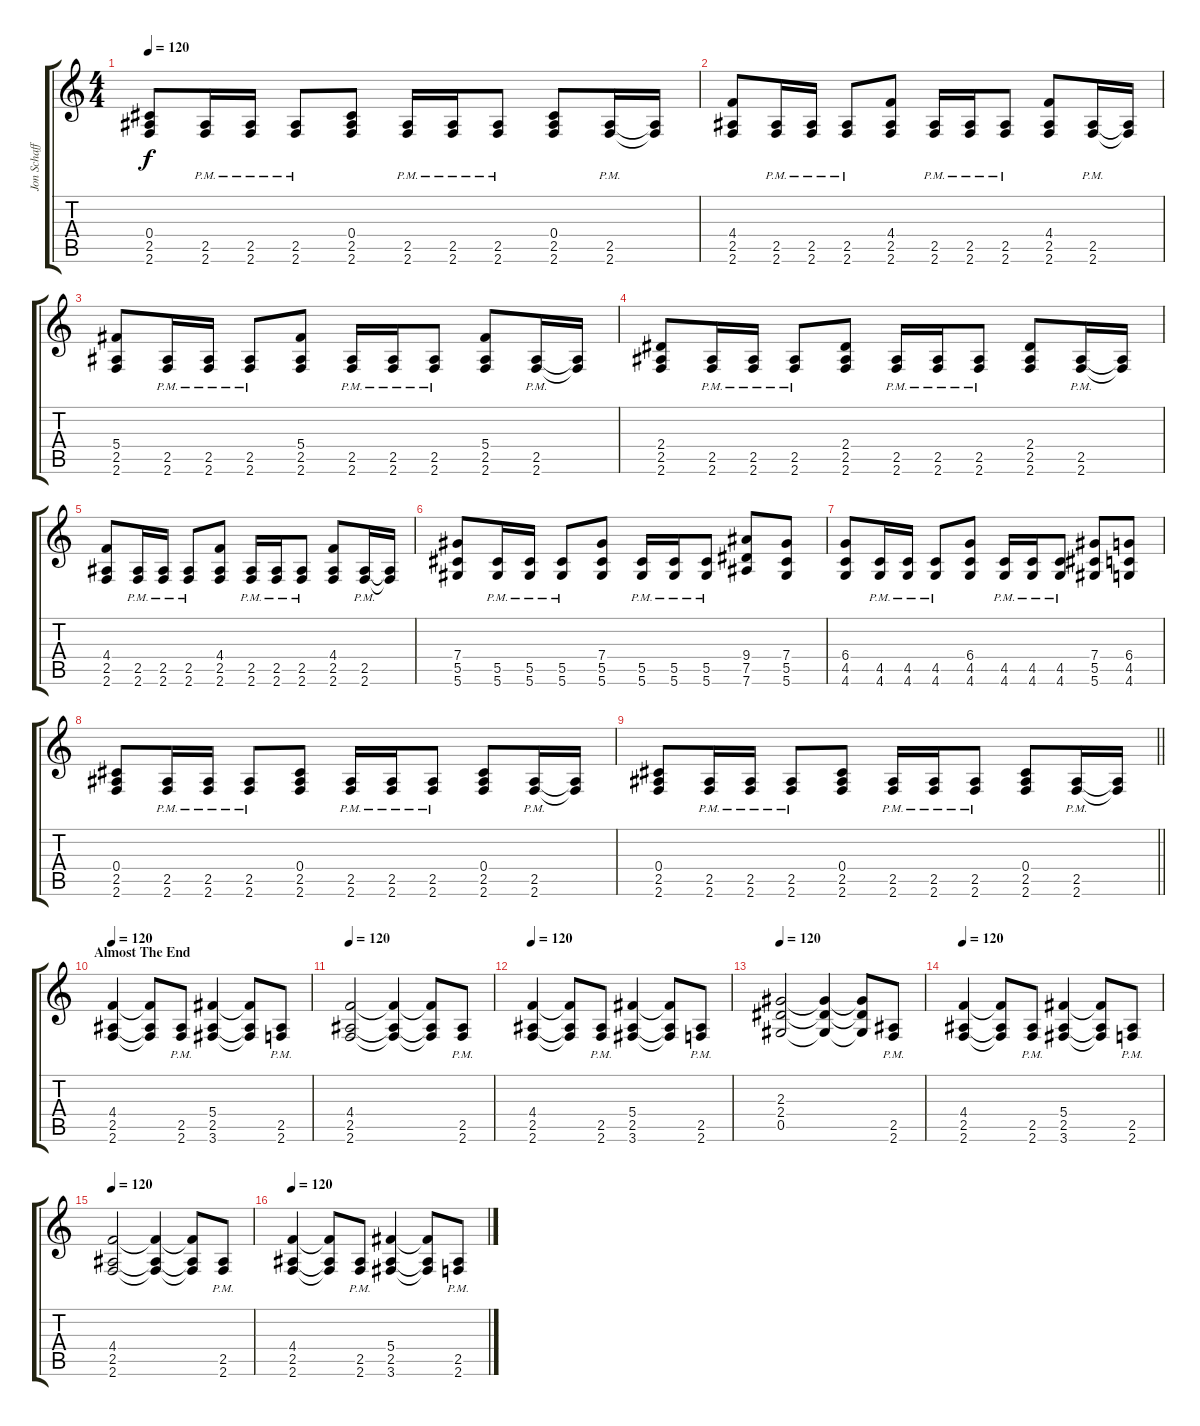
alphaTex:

\track ("Jon Schaffer" "Jon Schaff") {instrument overdrivenguitar}
\staff {score tabs}
\tuning (Eb4 Bb3 Gb3 Db3 Ab2 Eb2) {hide}
\ts (4 4)
\tempo 120
\clef g2
\ks c
(0.4 2.5 2.6).8{dy f} (2.5{pm} 2.6{pm}).16 (2.5{pm} 2.6{pm}).16 (2.5{pm} 2.6{pm}).8 (0.4 2.5 2.6).8 (2.5{pm} 2.6{pm}).16 (2.5{pm} 2.6{pm}).16 (2.5{pm} 2.6{pm}).8 (0.4 2.5 2.6).8 (2.5{pm} 2.6{pm}).16 (2.5{t} 2.6{t}).16 |
(4.4 2.5 2.6).8 (2.5{pm} 2.6{pm}).16 (2.5{pm} 2.6{pm}).16 (2.5{pm} 2.6{pm}).8 (4.4 2.5 2.6).8 (2.5{pm} 2.6{pm}).16 (2.5{pm} 2.6{pm}).16 (2.5{pm} 2.6{pm}).8 (4.4 2.5 2.6).8 (2.5{pm} 2.6{pm}).16 (2.5{t} 2.6{t}).16 |
(5.4 2.5 2.6).8 (2.5{pm} 2.6{pm}).16 (2.5{pm} 2.6{pm}).16 (2.5{pm} 2.6{pm}).8 (5.4 2.5 2.6).8 (2.5{pm} 2.6{pm}).16 (2.5{pm} 2.6{pm}).16 (2.5{pm} 2.6{pm}).8 (5.4 2.5 2.6).8 (2.5{pm} 2.6{pm}).16 (2.5{t} 2.6{t}).16 |
(2.4 2.5 2.6).8 (2.5{pm} 2.6{pm}).16 (2.5{pm} 2.6{pm}).16 (2.5{pm} 2.6{pm}).8 (2.4 2.5 2.6).8 (2.5{pm} 2.6{pm}).16 (2.5{pm} 2.6{pm}).16 (2.5{pm} 2.6{pm}).8 (2.4 2.5 2.6).8 (2.5{pm} 2.6{pm}).16 (2.5{t} 2.6{t}).16 |
(4.4 2.5 2.6).8 (2.5{pm} 2.6{pm}).16 (2.5{pm} 2.6{pm}).16 (2.5{pm} 2.6{pm}).8 (4.4 2.5 2.6).8 (2.5{pm} 2.6{pm}).16 (2.5{pm} 2.6{pm}).16 (2.5{pm} 2.6{pm}).8 (4.4 2.5 2.6).8 (2.5{pm} 2.6{pm}).16 (2.5{t} 2.6{t}).16 |
(7.4 5.5 5.6).8 (5.5{pm} 5.6{pm}).16 (5.5{pm} 5.6{pm}).16 (5.5{pm} 5.6{pm}).8 (7.4 5.5 5.6).8 (5.5{pm} 5.6{pm}).16 (5.5{pm} 5.6{pm}).16 (5.5{pm} 5.6{pm}).8 (9.4 7.5 7.6).8 (7.4 5.5 5.6).8 |
(6.4 4.5 4.6).8 (4.5{pm} 4.6{pm}).16 (4.5{pm} 4.6{pm}).16 (4.5{pm} 4.6{pm}).8 (6.4 4.5 4.6).8 (4.5{pm} 4.6{pm}).16 (4.5{pm} 4.6{pm}).16 (4.5{pm} 4.6{pm}).8 (7.4 5.5 5.6).8 (6.4 4.5 4.6).8 |
(0.4 2.5 2.6).8 (2.5{pm} 2.6{pm}).16 (2.5{pm} 2.6{pm}).16 (2.5{pm} 2.6{pm}).8 (0.4 2.5 2.6).8 (2.5{pm} 2.6{pm}).16 (2.5{pm} 2.6{pm}).16 (2.5{pm} 2.6{pm}).8 (0.4 2.5 2.6).8 (2.5{pm} 2.6{pm}).16 (2.5{t} 2.6{t}).16 |
\barLineRight lightlight
(0.4 2.5 2.6).8 (2.5{pm} 2.6{pm}).16 (2.5{pm} 2.6{pm}).16 (2.5{pm} 2.6{pm}).8 (0.4 2.5 2.6).8 (2.5{pm} 2.6{pm}).16 (2.5{pm} 2.6{pm}).16 (2.5{pm} 2.6{pm}).8 (0.4 2.5 2.6).8 (2.5{pm} 2.6{pm}).16 (2.5{t} 2.6{t}).16 |
\section ("" "Almost The End")
\tempo 120
(4.4 2.5 2.6).4 (4.4{t} 2.5{t} 2.6{t}).8 (2.5{pm} 2.6{pm}).8 (5.4 2.5 3.6).4 (5.4{t} 2.5{t} 3.6{t}).8 (2.5{pm} 2.6{pm}).8 |
\tempo 120
(4.4 2.5 2.6).2 (4.4{t} 2.5{t} 2.6{t}).4 (4.4{t} 2.5{t} 2.6{t}).8 (2.5{pm} 2.6{pm}).8 |
\tempo 120
(4.4 2.5 2.6).4 (4.4{t} 2.5{t} 2.6{t}).8 (2.5{pm} 2.6{pm}).8 (5.4 2.5 3.6).4 (5.4{t} 2.5{t} 3.6{t}).8 (2.5{pm} 2.6{pm}).8 |
\tempo 120
(2.3 2.4 0.5).2 (2.3{t} 2.4{t} 0.5{t}).4 (2.3{t} 2.4{t} 0.5{t}).8 (2.5{pm} 2.6{pm}).8 |
\tempo 120
(4.4 2.5 2.6).4 (4.4{t} 2.5{t} 2.6{t}).8 (2.5{pm} 2.6{pm}).8 (5.4 2.5 3.6).4 (5.4{t} 2.5{t} 3.6{t}).8 (2.5{pm} 2.6{pm}).8 |
\tempo 120
(4.4 2.5 2.6).2 (4.4{t} 2.5{t} 2.6{t}).4 (4.4{t} 2.5{t} 2.6{t}).8 (2.5{pm} 2.6{pm}).8 |
\tempo 120
(4.4 2.5 2.6).4 (4.4{t} 2.5{t} 2.6{t}).8 (2.5{pm} 2.6{pm}).8 (5.4 2.5 3.6).4 (5.4{t} 2.5{t} 3.6{t}).8 (2.5{pm} 2.6{pm}).8
